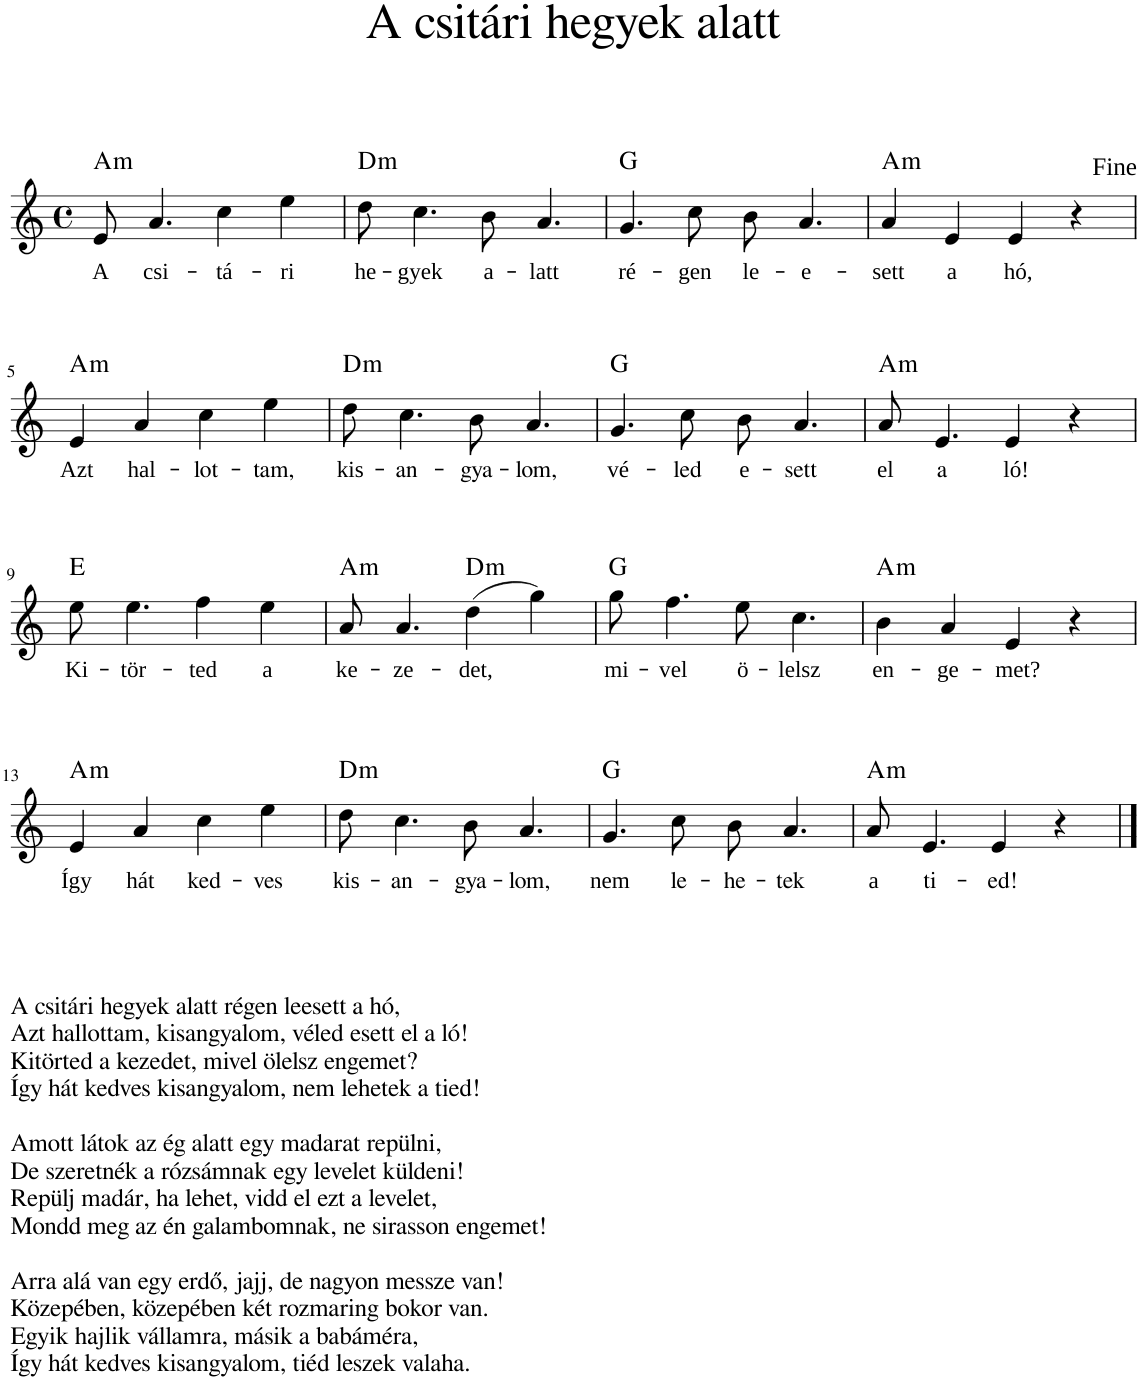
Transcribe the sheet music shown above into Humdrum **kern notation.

**kern	**text	**harte
*part1	*part1	*part1
*staff1	*staff1	*
*I"Piano	*	*
*I'Pno	*	*
*clefG2	*	*
*k[]	*	*
*M4/4	*	*
*met(c)	*	*
=1	=1	=1
!	!LO:LY:b	!LO:H:kt=m
8e/	A	A:min
!	!LO:LY:b	!
4.a/	csi-	.
!	!LO:LY:b	!
4cc\	-tá-	.
!	!LO:LY:b	!
4ee\	-ri	.
=2	=2	=2
!	!LO:LY:b	!LO:H:kt=m
8dd\	he-	D:min
!	!LO:LY:b	!
4.cc\	-gyek	.
!	!LO:LY:b	!
8b\	a-	.
!	!LO:LY:b	!
4.a/	-latt	.
=3	=3	=3
!	!LO:LY:b	!
4.g/	ré-	G:maj
!	!LO:LY:b	!
8cc\	-gen	.
!	!LO:LY:b	!
8b\	le-	.
!	!LO:LY:b	!
4.a/	-e-	.
=4	=4	=4
!	!LO:LY:b	!LO:H:kt=m
4a/	-sett	A:min
!	!LO:LY:b	!
4e/	a	.
!	!LO:LY:b	!
4e/	hó,	.
4r	.	.
!LO:TX:a:t=<font size="11.7074"/><font face="Times New Roman"/>Fine	!	!
!!LO:LB:g=z
=5	=5	=5
!	!LO:LY:b	!LO:H:kt=m
4e/	Azt	A:min
!	!LO:LY:b	!
4a/	hal-	.
!	!LO:LY:b	!
4cc\	-lot-	.
!	!LO:LY:b	!
4ee\	-tam,	.
=6	=6	=6
!	!LO:LY:b	!LO:H:kt=m
8dd\	kis-	D:min
!	!LO:LY:b	!
4.cc\	-an-	.
!	!LO:LY:b	!
8b\	-gya-	.
!	!LO:LY:b	!
4.a/	-lom,	.
=7	=7	=7
!	!LO:LY:b	!
4.g/	vé-	G:maj
!	!LO:LY:b	!
8cc\	-led	.
!	!LO:LY:b	!
8b\	e-	.
!	!LO:LY:b	!
4.a/	-sett	.
=8	=8	=8
!	!LO:LY:b	!LO:H:kt=m
8a/	el	A:min
!	!LO:LY:b	!
4.e/	a	.
!	!LO:LY:b	!
4e/	ló!	.
4r	.	.
!!LO:LB:g=z
=9	=9	=9
!	!LO:LY:b	!
8ee\	Ki-	E:maj
!	!LO:LY:b	!
4.ee\	-tör-	.
!	!LO:LY:b	!
4ff\	-ted	.
!	!LO:LY:b	!
4ee\	a	.
=10	=10	=10
!	!LO:LY:b	!LO:H:kt=m
8a/	ke-	A:min
!	!LO:LY:b	!
4.a/	-ze-	.
!	!LO:LY:b	!LO:H:kt=m
(4dd\	-det,	D:min
4ggn\)	.	.
=11	=11	=11
!	!LO:LY:b	!
8gg\	mi-	G:maj
!	!LO:LY:b	!
4.ff\	-vel	.
!	!LO:LY:b	!
8ee\	ö-	.
!	!LO:LY:b	!
4.cc\	-lelsz	.
=12	=12	=12
!	!LO:LY:b	!LO:H:kt=m
4b\	en-	A:min
!	!LO:LY:b	!
4a/	-ge-	.
!	!LO:LY:b	!
4e/	-met?	.
4r	.	.
!!LO:LB:g=z
=13	=13	=13
!LO:TX:b:t=A csitári hegyek alatt régen leesett a hó,	!	!
!LO:TX:b:t=Azt hallottam, kisangyalom, véled esett el a ló!	!	!
!LO:TX:b:t=Kitörted a kezedet, mivel ölelsz engemet?	!	!
!LO:TX:b:t=Így hát kedves kisangyalom, nem lehetek a tied!	!	!
!LO:TX:b:t=Amott látok az ég alatt egy madarat repülni,	!	!
!LO:TX:b:t=De szeretnék a rózsámnak egy levelet küldeni!	!	!
!LO:TX:b:t=Repülj madár, ha lehet, vidd el ezt a levelet,	!	!
!LO:TX:b:t=Mondd meg az én galambomnak, ne sirasson engemet!	!	!
!LO:TX:b:t=Arra alá van egy erdő, jajj, de nagyon messze van!	!	!
!LO:TX:b:t=Közepében, közepében két rozmaring bokor van.	!	!
!LO:TX:b:t=Egyik hajlik vállamra, másik a babáméra,	!	!
!LO:TX:b:t=Így hát kedves kisangyalom, tiéd leszek valaha.	!	!
!	!LO:LY:b	!LO:H:kt=m
4e/	Így	A:min
!	!LO:LY:b	!
4a/	hát	.
!	!LO:LY:b	!
4cc\	ked-	.
!	!LO:LY:b	!
4ee\	-ves	.
=14	=14	=14
!	!LO:LY:b	!LO:H:kt=m
8dd\	kis-	D:min
!	!LO:LY:b	!
4.cc\	-an-	.
!	!LO:LY:b	!
8b\	-gya-	.
!	!LO:LY:b	!
4.a/	-lom,	.
=15	=15	=15
!	!LO:LY:b	!
4.g/	nem	G:maj
!	!LO:LY:b	!
8cc\	le-	.
!	!LO:LY:b	!
8b\	-he-	.
!	!LO:LY:b	!
4.a/	-tek	.
=16	=16	=16
!	!LO:LY:b	!LO:H:kt=m
8a/	a	A:min
!	!LO:LY:b	!
4.e/	ti-	.
!	!LO:LY:b	!
4e/	-ed!	.
4r	.	.
==	==	==
*-	*-	*-
